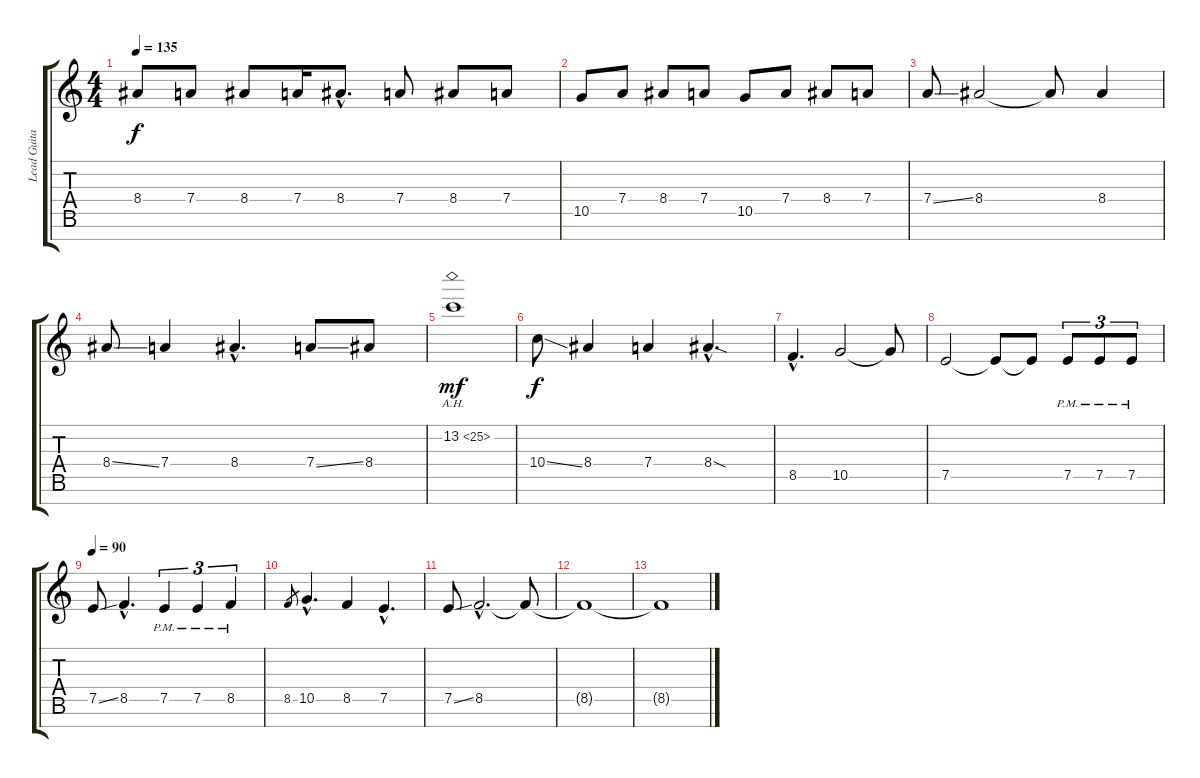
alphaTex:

\track ("Lead Guitar II" "Lead Guita") {instrument distortionguitar}
\staff {score tabs}
\tuning (E4 B3 G3 D3 A2 E2 B1) {hide}
\ts (4 4)
\tempo 135
\clef g2
\ks c
8.4.8{dy f} 7.4.8 8.4.8 7.4.16 8.4{hac}.8{d} 7.4.8 8.4.8 7.4.8 |
10.5.8 7.4.8 8.4.8 7.4.8 10.5.8 7.4.8 8.4.8 7.4.8 |
7.4{ss}.8{instrument distortionguitar} 8.4.2 8.4{t}.8 8.4.4 |
8.4{ss}.8 7.4.4 8.4{hac}.4{d} 7.4{ss}.8 8.4.8 |
13.2{ah 12}.1{dy mf} |
10.4{ss}.8{dy f} 8.4.4 7.4.4 8.4{sod hac}.4{d} |
8.5{hac}.4{d} 10.5.2 10.5{t}.8 |
7.5.2 7.5{t}.8 7.5{t}.8 7.5{pm}.8{tu (3 2)} 7.5{pm}.8{tu (3 2)} 7.5{pm}.8{tu (3 2)} |
\tempo 90
7.5{ss}.8 8.5{hac}.4{d} 7.5{pm}.4{tu (3 2)} 7.5{pm}.4{tu (3 2)} 8.5{pm}.4{tu (3 2)} |
8.5.8{gr} 10.5{hac}.4{d} 8.5.4 7.5{hac}.4{d} |
7.5{ss}.8 8.5{hac}.2{d} 8.5{t}.8 |
8.5{t}.1 |
8.5{t}.1
